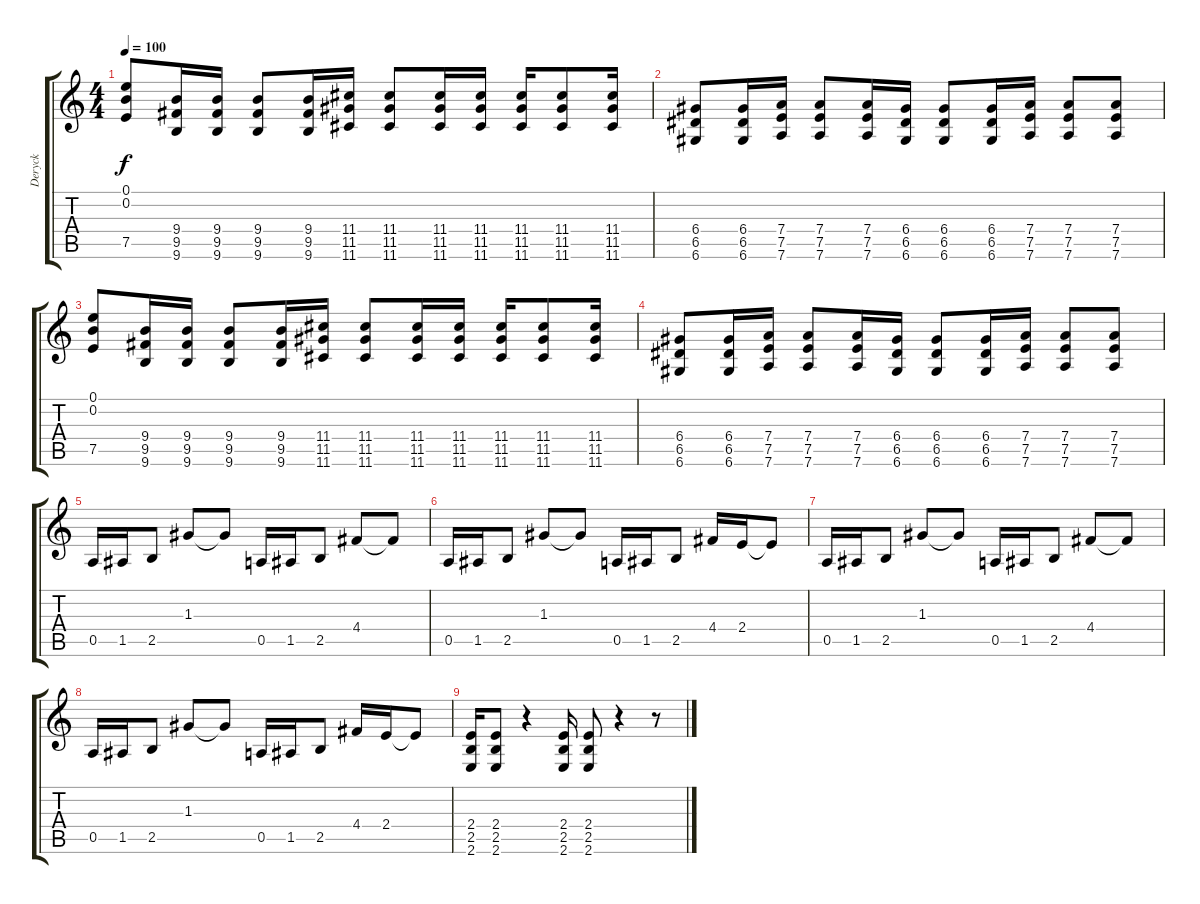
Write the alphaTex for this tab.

\track ("Deryck" "Deryck") {instrument distortionguitar}
\staff {score tabs}
\tuning (E4 B3 G3 D3 A2 D2) {hide}
\ts (4 4)
\tempo 100
\clef g2
\ks c
(0.1 0.2 7.5).8{dy f} (9.4 9.5 9.6).16 (9.4 9.5 9.6).16 (9.4 9.5 9.6).8 (9.4 9.5 9.6).16 (11.4 11.5 11.6).16 (11.4 11.5 11.6).8 (11.4 11.5 11.6).16 (11.4 11.5 11.6).16 (11.4 11.5 11.6).16 (11.4 11.5 11.6).8 (11.4 11.5 11.6).16 |
(6.4 6.5 6.6).8 (6.4 6.5 6.6).16 (7.4 7.5 7.6).16 (7.4 7.5 7.6).8 (7.4 7.5 7.6).16 (6.4 6.5 6.6).16 (6.4 6.5 6.6).8 (6.4 6.5 6.6).16 (7.4 7.5 7.6).16 (7.4 7.5 7.6).8 (7.4 7.5 7.6).8 |
(0.1 0.2 7.5).8 (9.4 9.5 9.6).16 (9.4 9.5 9.6).16 (9.4 9.5 9.6).8 (9.4 9.5 9.6).16 (11.4 11.5 11.6).16 (11.4 11.5 11.6).8 (11.4 11.5 11.6).16 (11.4 11.5 11.6).16 (11.4 11.5 11.6).16 (11.4 11.5 11.6).8 (11.4 11.5 11.6).16 |
(6.4 6.5 6.6).8 (6.4 6.5 6.6).16 (7.4 7.5 7.6).16 (7.4 7.5 7.6).8 (7.4 7.5 7.6).16 (6.4 6.5 6.6).16 (6.4 6.5 6.6).8 (6.4 6.5 6.6).16 (7.4 7.5 7.6).16 (7.4 7.5 7.6).8 (7.4 7.5 7.6).8 |
0.5.16 1.5.16 2.5.8 1.3.8 1.3{t}.8 0.5.16 1.5.16 2.5.8 4.4.8 4.4{t}.8 |
0.5.16 1.5.16 2.5.8 1.3.8 1.3{t}.8 0.5.16 1.5.16 2.5.8 4.4.16 2.4.16 2.4{t}.8 |
0.5.16 1.5.16 2.5.8 1.3.8 1.3{t}.8 0.5.16 1.5.16 2.5.8 4.4.8 4.4{t}.8 |
0.5.16 1.5.16 2.5.8 1.3.8 1.3{t}.8 0.5.16 1.5.16 2.5.8 4.4.16 2.4.16 2.4{t}.8 |
(2.4 2.5 2.6).16 (2.4 2.5 2.6).8 r.4 (2.4 2.5 2.6).16 (2.4 2.5 2.6).8 r.4 r.8
